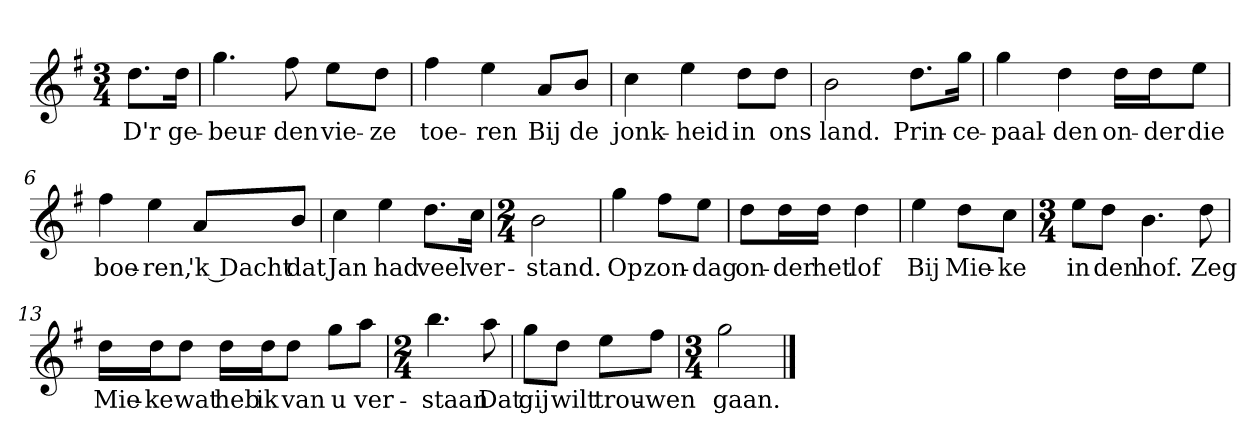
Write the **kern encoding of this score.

**kern	**text
*part1	*part1
*staff1	*staff1
*clefG2	*
*k[f#]	*
*G:	*
*M3/4	*
*MM120	*
=	=
8.dd\L	D'r
16dd\Jk	ge-
=1	=1
4.gg	-beur-
8ff#	-den
8ee\L	vie-
8dd\J	-ze
=2	=2
4ff#	toe-
4ee	-ren
8a/L	Bij
8b/J	de
=3	=3
4cc	jonk-
4ee	-heid
8dd\L	in
8dd\J	ons
=4	=4
2b	land.
8.dd\L	Prin-
16gg\Jk	-ce-
=5	=5
4gg	-paal-
4dd	-den
16dd\LL	on-
16dd\J	-der
8ee\J	die
=6	=6
4ff#	boe-
4ee	-ren,
8a/L	'k Dacht
8b/J	dat
=7	=7
4cc	Jan
4ee	had
8.dd\L	veel
16cc\Jk	ver-
=8	=8
*M2/4	*
2b	-stand.
=9	=9
4gg	Op
8ff#\L	zon-
8ee\J	-dag
=10	=10
8dd\L	on-
16dd\L	-der
16dd\JJ	het
4dd	lof
=11	=11
4ee	Bij
8dd\L	Mie-
8cc\J	-ke
=12	=12
*M3/4	*
8ee\L	in
8dd\J	den
4.b	hof.
8dd	Zeg
=13	=13
16dd\LL	Mie-
16dd\J	-ke
8dd\J	wat
16dd\LL	heb
16dd\J	ik
8dd\J	van
8gg\L	u
8aa\J	ver-
=14	=14
*M2/4	*
4.bb	-staan
8aa	Dat
=15	=15
8gg\L	gij
8dd\J	wilt
8ee\L	trou-
8ff#\J	-wen
=16	=16
*M3/4	*
2gg	gaan.
==	==
*-	*-
